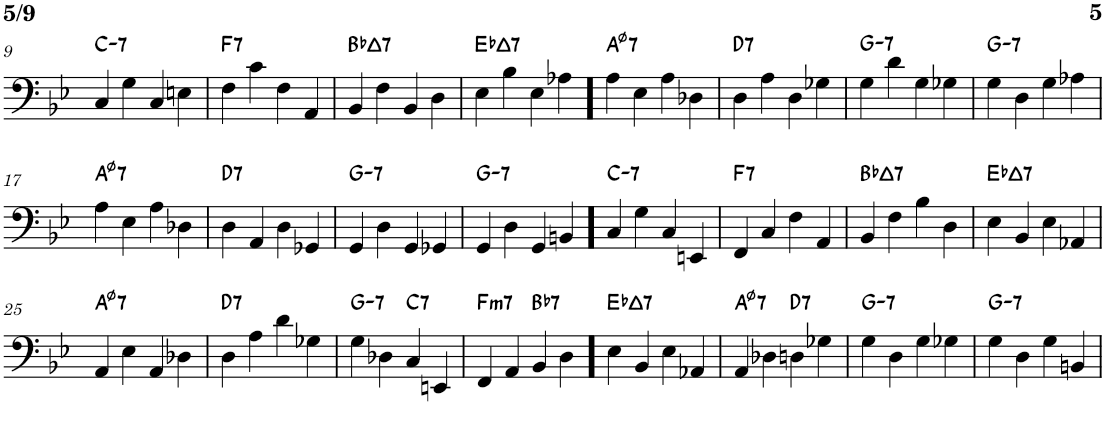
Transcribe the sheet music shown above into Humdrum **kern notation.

**kern	**harte
*part1	*part1
*staff1	*
*I"Bass Guitar	*
*I'B. Guit.	*
!!LO:PB:g=z
*clefF4	*
*Trd7c12	*
*k[b-e-]	*
*M4/4	*
=9	=9
!	!LO:H:kt=7
4C/	C:min7
4G\	.
4C/	.
4En\	.
=10	=10
!	!LO:H:kt=7
4F\	F:7
4c\	.
4F\	.
4AA/	.
=11	=11
!	!LO:H:kt=7
4BB-/	Bb:maj7
4F\	.
4BB-/	.
4D\	.
=12	=12
!	!LO:H:kt=7
4E-\	Eb:maj7
4B-\	.
4E-\	.
4A-X\	.
=13!	=13!
!	!LO:H:kt=7
4A\	A:hdim7
4E-\	.
4A\	.
4D-X\	.
=14	=14
!	!LO:H:kt=7
4D\	D:7
4A\	.
4D\	.
4G-X\	.
=15	=15
!	!LO:H:kt=7
4G\	G:min7
4d\	.
4G\	.
4G-X\	.
=16	=16
!	!LO:H:kt=7
4G\	G:min7
4D\	.
4G\	.
4A-X\	.
!!LO:LB:g=z
=17	=17
!	!LO:H:kt=7
4A\	A:hdim7
4E-\	.
4A\	.
4D-X\	.
=18	=18
!	!LO:H:kt=7
4D\	D:7
4AA/	.
4D\	.
4GG-X/	.
=19	=19
!	!LO:H:kt=7
4GG/	G:min7
4D\	.
4GG/	.
4GG-X/	.
=20	=20
!	!LO:H:kt=7
4GG/	G:min7
4D\	.
4GG/	.
4BBn/	.
=21!	=21!
!	!LO:H:kt=7
4C/	C:min7
4G\	.
4C/	.
4EEn/	.
=22	=22
!	!LO:H:kt=7
4FF/	F:7
4C/	.
4F\	.
4AA/	.
=23	=23
!	!LO:H:kt=7
4BB-/	Bb:maj7
4F\	.
4B-\	.
4D\	.
=24	=24
!	!LO:H:kt=7
4E-\	Eb:maj7
4BB-/	.
4E-\	.
4AA-X/	.
!!LO:LB:g=z
=25	=25
!	!LO:H:kt=7
4AA/	A:hdim7
4E-\	.
4AA/	.
4D-X\	.
=26	=26
!	!LO:H:kt=7
4D\	D:7
4A\	.
4d\	.
4G-X\	.
=27	=27
!	!LO:H:kt=7
4G\	G:min7
4D-X\	.
!	!LO:H:kt=7
4C/	C:7
4EEn/	.
=28	=28
!	!LO:H:kt=m7
4FF/	F:min7
4AA/	.
!	!LO:H:kt=7
4BB-/	Bb:7
4D\	.
=29!	=29!
!	!LO:H:kt=7
4E-\	Eb:maj7
4BB-/	.
4E-\	.
4AA-X/	.
=30	=30
!	!LO:H:kt=7
4AA/	A:hdim7
4D-X\	.
!	!LO:H:kt=7
4Dn\	D:7
4G-X\	.
=31	=31
!	!LO:H:kt=7
4G\	G:min7
4D\	.
4G\	.
4G-X\	.
=32	=32
!	!LO:H:kt=7
4G\	G:min7
4D\	.
4G\	.
4BBn/	.
=	=
*-	*-
